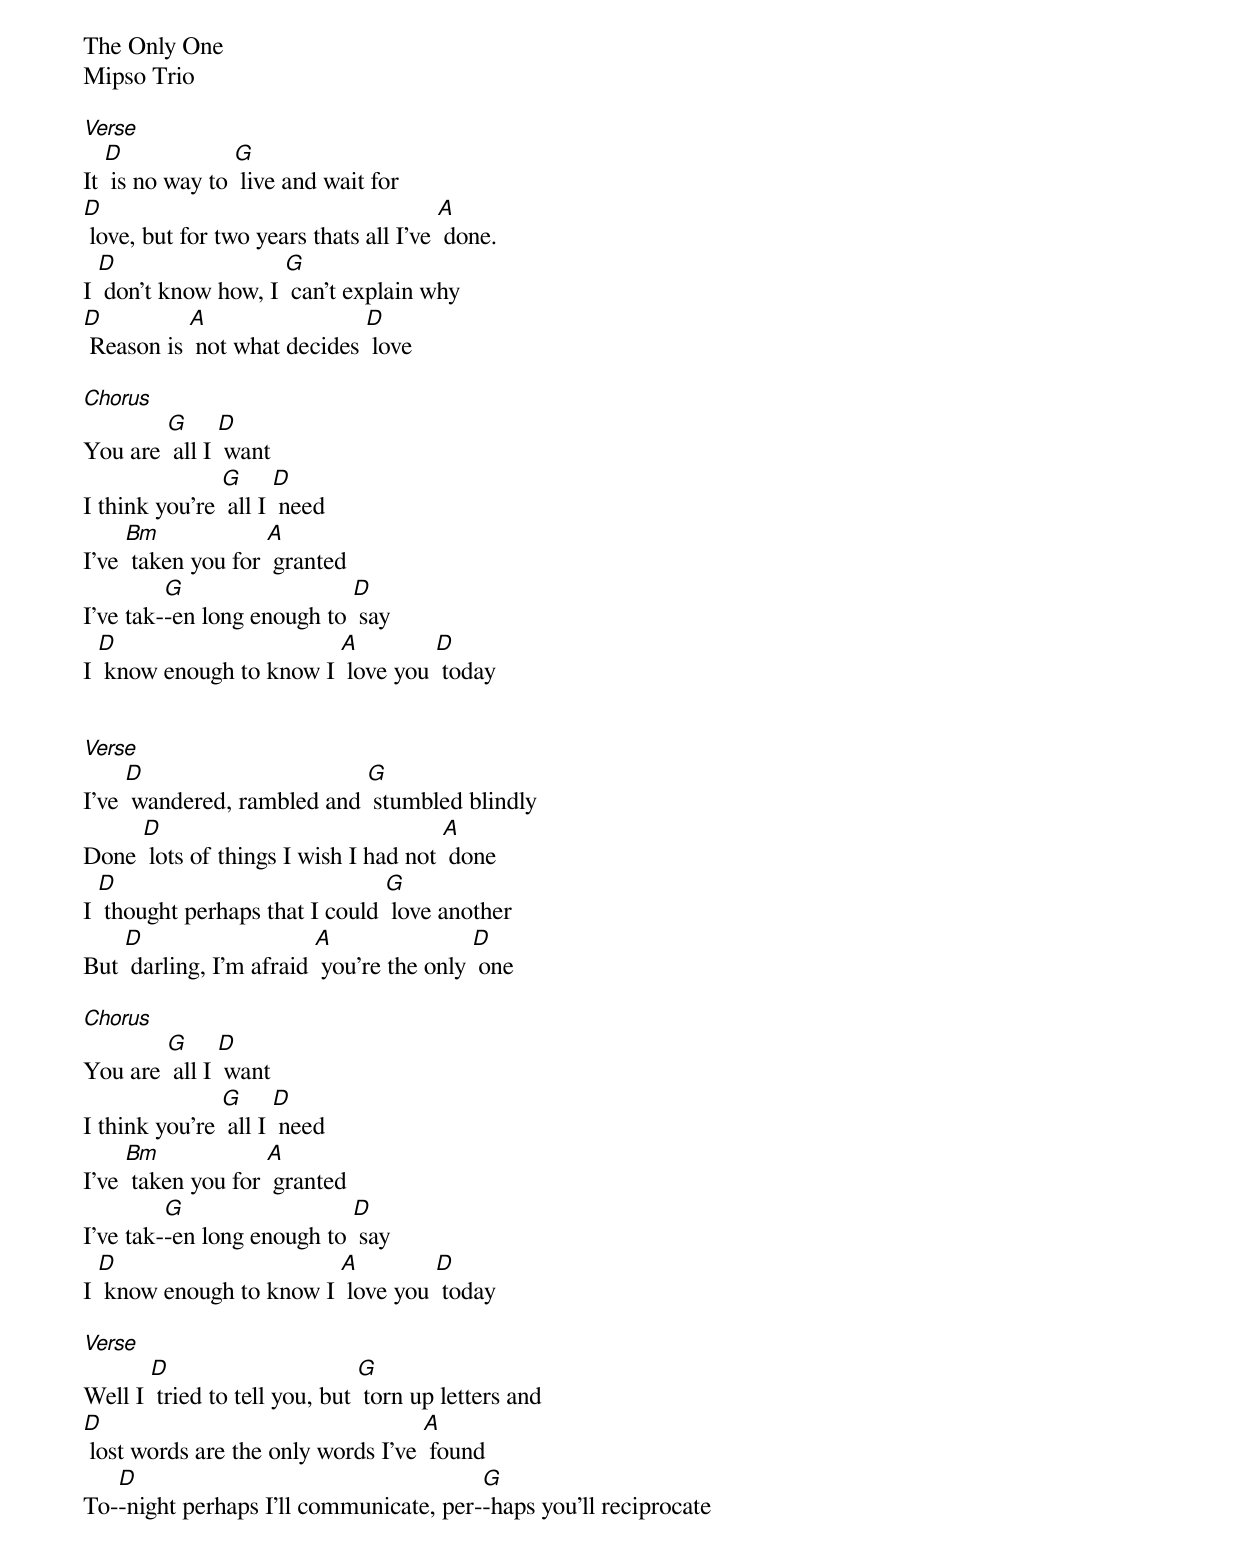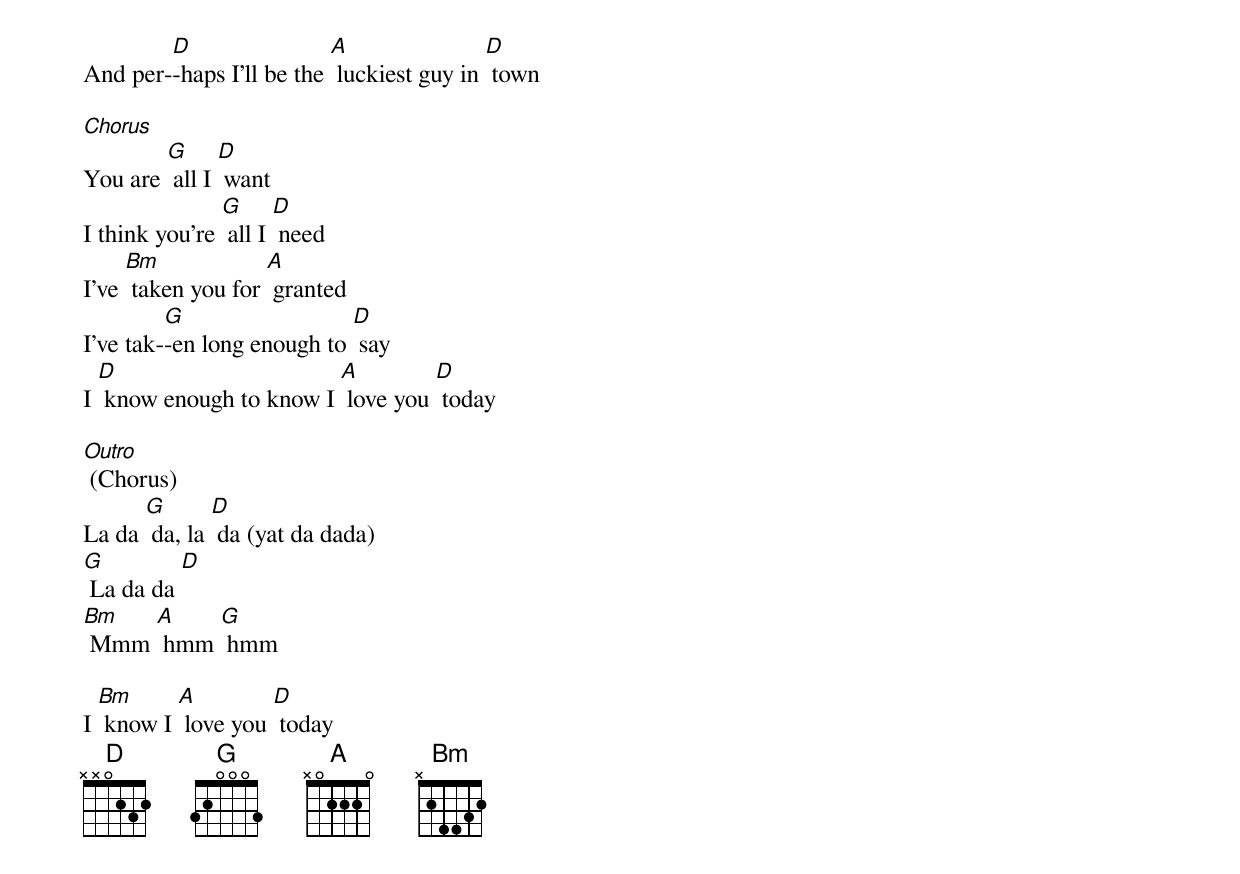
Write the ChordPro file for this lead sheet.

The Only One
Mipso Trio

[Verse]
It [D] is no way to [G] live and wait for
[D] love, but for two years thats all I've [A] done.
I [D] don't know how, I [G] can't explain why
[D] Reason is [A] not what decides [D] love

[Chorus]
You are [G] all I [D] want
I think you're [G] all I [D] need
I've [Bm] taken you for [A] granted
I've tak-[G]-en long enough to [D] say
I [D] know enough to know I [A] love you [D] today


[Verse]
I've [D] wandered, rambled and [G] stumbled blindly
Done [D] lots of things I wish I had not [A] done
I [D] thought perhaps that I could [G] love another
But [D] darling, I'm afraid [A] you're the only [D] one

[Chorus]
You are [G] all I [D] want
I think you're [G] all I [D] need
I've [Bm] taken you for [A] granted
I've tak-[G]-en long enough to [D] say
I [D] know enough to know I [A] love you [D] today

[Verse]
Well I [D] tried to tell you, but [G] torn up letters and
[D] lost words are the only words I've [A] found
To-[D]-night perhaps I'll communicate, per-[G]-haps you'll reciprocate
And per-[D]-haps I'll be the [A] luckiest guy in [D] town

[Chorus]
You are [G] all I [D] want
I think you're [G] all I [D] need
I've [Bm] taken you for [A] granted
I've tak-[G]-en long enough to [D] say
I [D] know enough to know I [A] love you [D] today

[Outro] (Chorus)
La da [G] da, la [D] da (yat da dada)
[G] La da da [D]
[Bm] Mmm [A] hmm [G] hmm

I [Bm] know I [A] love you [D] today
